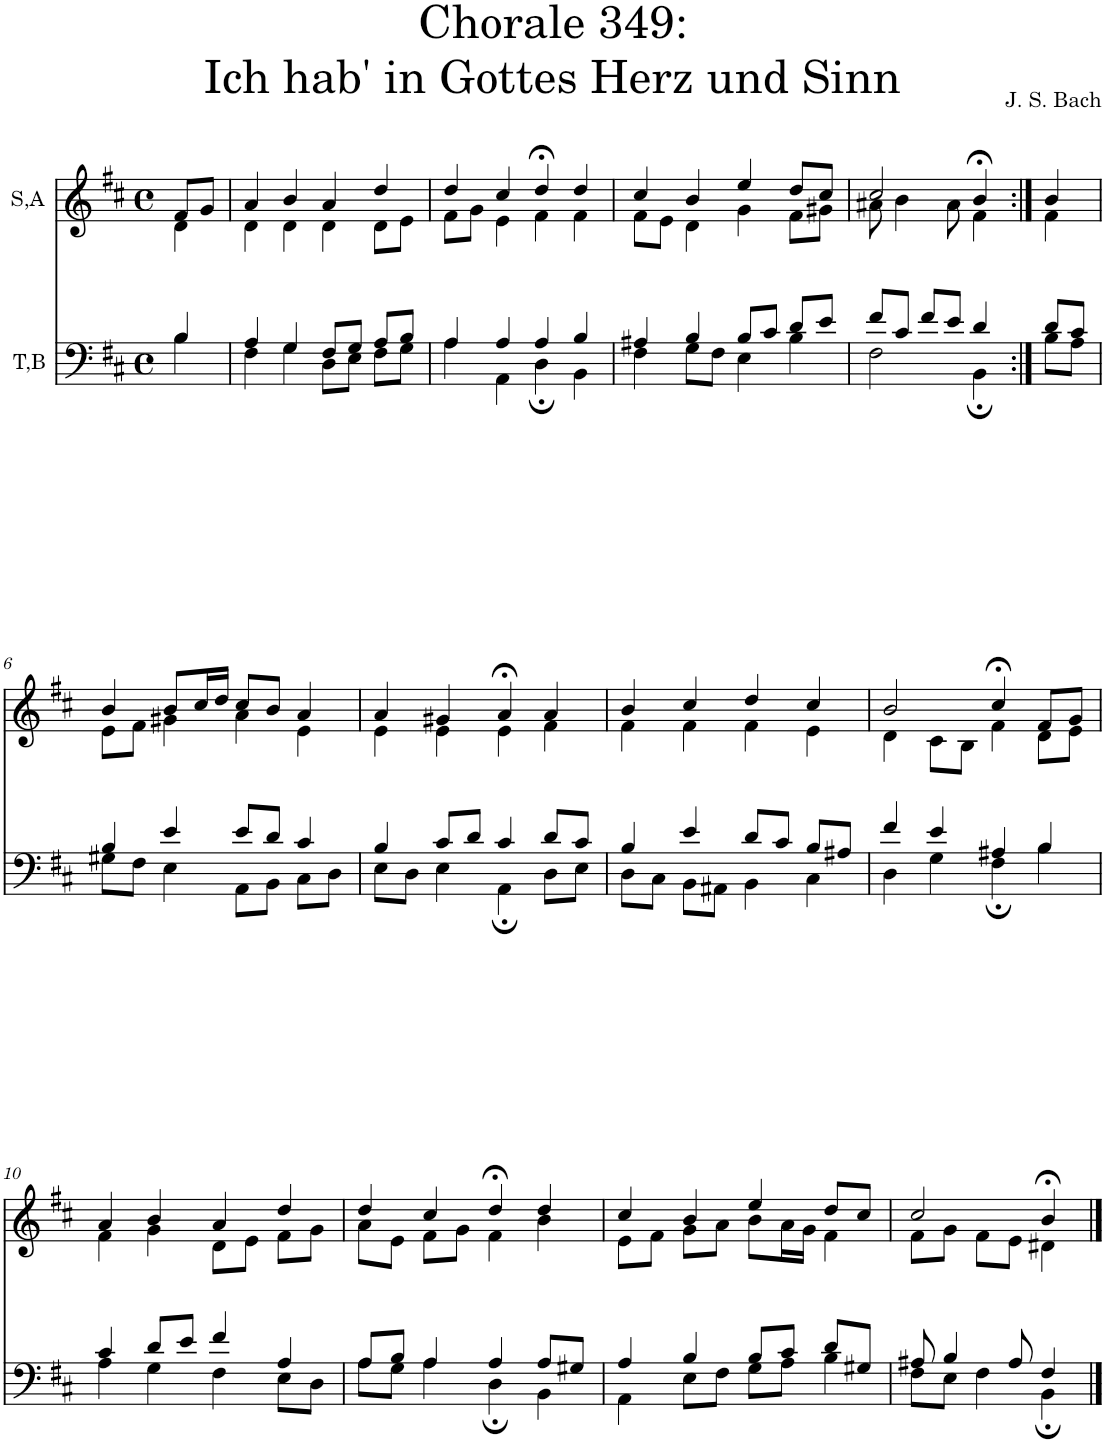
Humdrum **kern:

**kern	**kern
*part2	*part1
*staff2	*staff1
*I"T,B	*I"S,A
*clefF4	*clefG2
*k[f#c#]	*k[f#c#]
*M4/4	*M4/4
*met(c)	*met(c)
=	=
*^	*^
4B/	4B\	8f#/L	4d\
.	.	8g/J	.
=1	=1	=1	=1
4A/	4F#\	4a/	4d\
4G/	4G\	4b/	4d\
8F#/L	8D\L	4a/	4d\
8G/J	8E\J	.	.
8A/L	8F#\L	4dd/	8d\L
8B/J	8G\J	.	8e\J
=2	=2	=2	=2
4A/	4A\	4dd/	8f#\L
.	.	.	8g\J
4A/	4AA\	4cc#/	4e\
4A/	4D;\	4dd;</	4f#\
4B/	4BB\	4dd/	4f#\
=3	=3	=3	=3
4A#X/	4F#\	4cc#/	8f#\L
.	.	.	8e\J
4B/	8G\L	4b/	4d\
.	8F#\J	.	.
8B/L	4E\	4ee/	4g\
8c#/J	.	.	.
8d/L	4B\	8dd/L	8f#\L
8e/J	.	8cc#/J	8g#X\J
=1604	=1604	=1604	=1604
8f#/L	2F#\	2cc#/	8a#X\
8c#/J	.	.	4b\
8f#/L	.	.	.
8e/J	.	.	8a#\
4d/	4BB;\	4b;</	4f#\
=1605:|!	=1605:|!	=1605:|!	=1605:|!
8d/L	8B\L	4b/	4f#\
8c#/J	8A\J	.	.
!!LO:LB:g=z	!!
=6	=6	=6	=6
4B/	8G#X\L	4b/	8e\L
.	8F#\J	.	8f#\J
4e/	4E\	8b/L	4g#X\
.	.	16cc#/L	.
.	.	16dd/JJ	.
8e/L	8AA\L	8cc#/L	4a\
8d/J	8BB\J	8b/J	.
4c#/	8C#\L	4a/	4e\
.	8D\J	.	.
=7	=7	=7	=7
4B/	8E\L	4a/	4e\
.	8D\J	.	.
8c#/L	4E\	4g#X/	4e\
8d/J	.	.	.
4c#/	4AA;\	4a;</	4e\
8d/L	8D\L	4a/	4f#\
8c#/J	8E\J	.	.
=8	=8	=8	=8
4B/	8D\L	4b/	4f#\
.	8C#\J	.	.
4e/	8BB\L	4cc#/	4f#\
.	8AA#X\J	.	.
8d/L	4BB\	4dd/	4f#\
8c#/J	.	.	.
8B/L	4C#\	4cc#/	4e\
8A#X/J	.	.	.
=9	=9	=9	=9
4f#/	4D\	2b/	4d\
4e/	4G\	.	8c#\L
.	.	.	8B\J
4A#X/	4F#;\	4cc#;</	4f#\
4B/	4B\	8f#/L	8d\L
.	.	8g/J	8e\J
!!LO:LB:g=z	!!
=10	=10	=10	=10
4c#/	4A\	4a/	4f#\
8d/L	4G\	4b/	4g\
8e/J	.	.	.
4f#/	4F#\	4a/	8d\L
.	.	.	8e\J
4A/	8E\L	4dd/	8f#\L
.	8D\J	.	8g\J
=11	=11	=11	=11
8A/L	8A\L	4dd/	8a\L
8B/J	8G\J	.	8e\J
4A/	4A\	4cc#/	8f#\L
.	.	.	8g\J
4A/	4D;\	4dd;</	4f#\
8A/L	4BB\	4dd/	4b\
8G#X/J	.	.	.
=12	=12	=12	=12
4A/	4AA\	4cc#/	8e\L
.	.	.	8f#\J
4B/	8E\L	4b/	8g\L
.	8F#\J	.	8a\J
8B/L	8G\L	4ee/	8b\L
8c#/J	8A\J	.	16a\L
.	.	.	16g\JJ
8d/L	4B\	8dd/L	4f#\
8G#X/J	.	8cc#/J	.
=13	=13	=13	=13
8A#X/	8F#\L	2cc#/	8f#\L
4B/	8E\J	.	8g\J
.	4F#\	.	8f#\L
8A#/	.	.	8e\J
4F#/	4BB;\	4b;</	4d#X\
*v	*v	*	*
*	*v	*v
==	==
*-	*-
